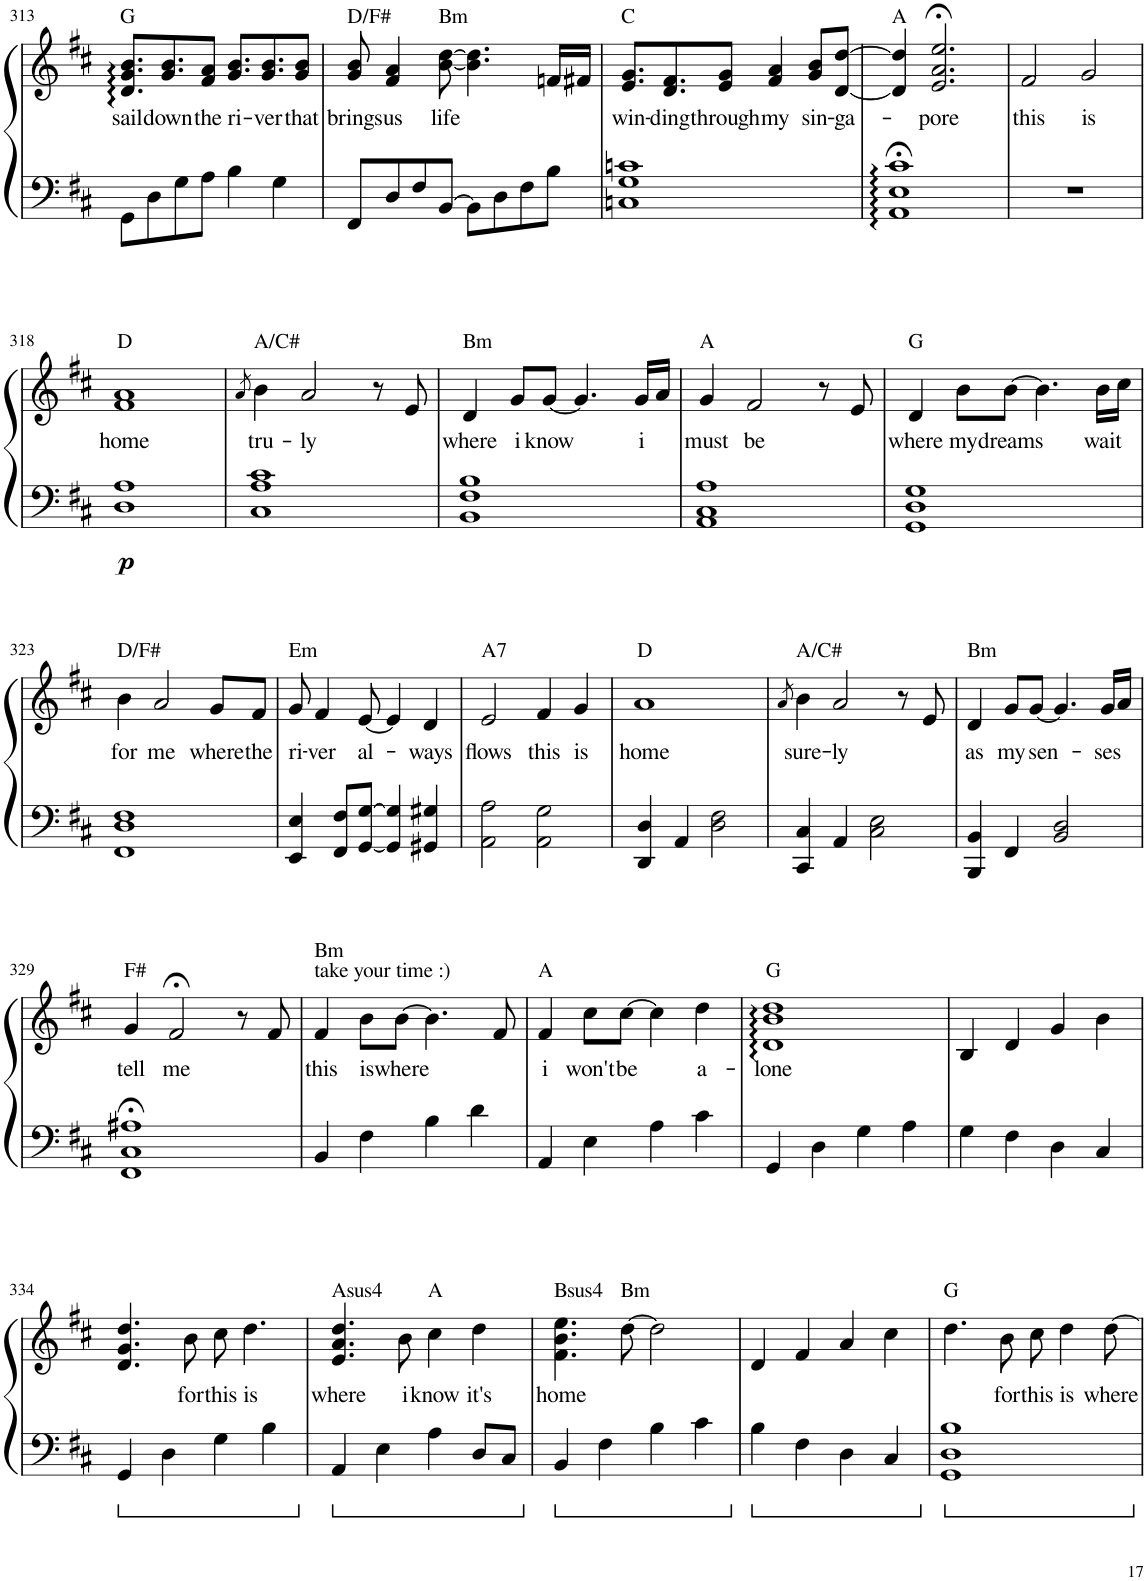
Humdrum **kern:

**kern	**kern	**text	**dynam
*part1	*part1	*part1	*part1
*staff2	*staff1	*staff1	*staff1/2
*I"Piano	*	*	*
*I'Pno.	*	*	*
!!LO:PB:g=z
*clefF4	*clefF4	*	*
*k[f#c#]	*k[f#c#]	*	*
*M4/4	*M4/4	*	*
=313	=313	=313	=313
!	!LO:TX:a:t=G	!	!
!	!	!LO:LY:b	!
8GG\L	8.d/ 8.g/ 8.b/L	sail	.
8D\	.	.	.
!	!	!LO:LY:b	!
.	8.g/ 8.b/	down	.
8G\	.	.	.
!	!	!LO:LY:b	!
8A\J	8f#/ 8a/J	the	.
!	!	!LO:LY:b	!
4B\	8.g/ 8.b/L	ri-	.
!	!	!LO:LY:b	!
.	8.g/ 8.b/	-ver	.
4G\	.	.	.
!	!	!LO:LY:b	!
.	8g/ 8b/J	that	.
=314	=314	=314	=314
!	!LO:TX:a:t=D/F#	!	!
!	!	!LO:LY:b	!
8FF#/L	8g/ 8b/	brings	.
!	!	!LO:LY:b	!
8D/	4f#/ 4a/	us	.
8F#/	.	.	.
!	!LO:TX:a:t=Bm	!	!
!	!	!LO:LY:b	!
[8BB/J	[8b\ [8dd\	life	.
8BB\L]	4.b\] 4.dd\]	.	.
8D\	.	.	.
8F#\	.	.	.
8B\J	16fn/LL	.	.
.	16f#X/JJ	.	.
=315	=315	=315	=315
!	!LO:TX:a:t=C	!	!
!	!	!LO:LY:b	!
1Cn 1G 1cn	8.e/ 8.g/L	win-	.
!	!	!LO:LY:b	!
.	8.d/ 8.f#/	-ding	.
!	!	!LO:LY:b	!
.	8e/ 8g/J	through	.
!	!	!LO:LY:b	!
.	4f#/ 4a/	my	.
!	!	!LO:LY:b	!
.	8g/ 8b/L	sin-	.
!	!	!LO:LY:b	!
.	[8d/ [8dd/J	-ga-	.
=316	=316	=316	=316
!	!LO:TX:a:t=A	!	!
1AA;< 1E;< 1c#;<	4d/] 4dd/]	.	.
!	!	!LO:LY:b	!
.	2.e/;< 2.a/;< 2.ee/;<	-pore	.
=317	=317	=317	=317
!	!	!LO:LY:b	!
1r	2f#/	this	.
!	!	!LO:LY:b	!
.	2g/	is	.
!!LO:LB:g=z
=318	=318	=318	=318
!	!LO:TX:a:t=D	!	!
!	!	!LO:LY:b	!LO:DY:b=2
1D 1A	1f# 1a	home	p
=319	=319	=319	=319
.	8qa/	.	.
!	!LO:TX:a:t=A/C#	!	!
!	!	!LO:LY:b	!
1C# 1A 1c#	4b\	tru-	.
!	!	!LO:LY:b	!
.	2a/	-ly	.
.	8r	.	.
.	8e/	.	.
=320	=320	=320	=320
!	!LO:TX:a:t=Bm	!	!
!	!	!LO:LY:b	!
1BB 1F# 1B	4d/	where	.
!	!	!LO:LY:b	!
.	8g/L	i	.
!	!	!LO:LY:b	!
.	[8g/J	know	.
.	4.g/]	.	.
!	!	!LO:LY:b	!
.	16g/LL	i	.
.	16a/JJ	.	.
=321	=321	=321	=321
!	!LO:TX:a:t=A	!	!
!	!	!LO:LY:b	!
1AA 1C# 1A	4g/	must	.
!	!	!LO:LY:b	!
.	2f#/	be	.
.	8r	.	.
.	8e/	.	.
=322	=322	=322	=322
!	!LO:TX:a:t=G	!	!
!	!	!LO:LY:b	!
1GG 1D 1G	4d/	where	.
!	!	!LO:LY:b	!
.	8b\L	my	.
!	!	!LO:LY:b	!
.	[8b\J	dreams	.
.	4.b\]	.	.
!	!	!LO:LY:b	!
.	16b\LL	wait	.
.	16cc#\JJ	.	.
!!LO:LB:g=z
=323	=323	=323	=323
!	!LO:TX:a:t=D/F#	!	!
!	!	!LO:LY:b	!
1FF# 1D 1F#	4b\	for	.
!	!	!LO:LY:b	!
.	2a/	me	.
!	!	!LO:LY:b	!
.	8g/L	where	.
!	!	!LO:LY:b	!
.	8f#/J	the	.
=324	=324	=324	=324
!	!LO:TX:a:t=Em	!	!
!	!	!LO:LY:b	!
4EE/ 4E/	8g/	ri-	.
!	!	!LO:LY:b	!
.	4f#/	-ver	.
8FF#/ 8F#/L	.	.	.
!	!	!LO:LY:b	!
[8GG/ [8G/J	[8e/	al-	.
4GG/] 4G/]	4e/]	.	.
!	!	!LO:LY:b	!
4GG#X/ 4G#X/	4d/	-ways	.
=325	=325	=325	=325
!	!LO:TX:a:t=A7	!	!
!	!	!LO:LY:b	!
2AA\ 2A\	2e/	flows	.
!	!	!LO:LY:b	!
2AA\ 2G\	4f#/	this	.
!	!	!LO:LY:b	!
.	4g/	is	.
=326	=326	=326	=326
!	!LO:TX:a:t=D	!	!
!	!	!LO:LY:b	!
4DD/ 4D/	1a	home	.
4AA/	.	.	.
2D\ 2F#\	.	.	.
=327	=327	=327	=327
.	8qa/	.	.
!	!LO:TX:a:t=A/C#	!	!
!	!	!LO:LY:b	!
4CC#/ 4C#/	4b\	sure-	.
!	!	!LO:LY:b	!
4AA/	2a/	-ly	.
2C#\ 2E\	.	.	.
.	8r	.	.
.	8e/	.	.
=328	=328	=328	=328
!	!LO:TX:a:t=Bm	!	!
!	!	!LO:LY:b	!
4BBB/ 4BB/	4d/	as	.
!	!	!LO:LY:b	!
4FF#/	8g/L	my	.
!	!	!LO:LY:b	!
.	[8g/J	sen-	.
2BB/ 2D/	4.g/]	.	.
!	!	!LO:LY:b	!
.	16g/LL	-ses	.
.	16a/JJ	.	.
!!LO:LB:g=z
=329	=329	=329	=329
!	!LO:TX:a:t=F#	!	!
!	!	!LO:LY:b	!
1FF#;< 1C#;< 1A#X;<	4g/	tell	.
!	!	!LO:LY:b	!
.	2f#;</	me	.
.	8r	.	.
.	8f#/	.	.
=330	=330	=330	=330
!	!LO:TX:a:t=take your time &colon;)	!	!
!	!LO:TX:a:t=Bm	!	!
!	!	!LO:LY:b	!
4BB/	4f#/	this	.
!	!	!LO:LY:b	!
4F#\	8b\L	is	.
!	!	!LO:LY:b	!
.	[8b\J	where	.
4B\	4.b\]	.	.
4d\	.	.	.
.	8f#/	.	.
=331	=331	=331	=331
!	!LO:TX:a:t=A	!	!
!	!	!LO:LY:b	!
4AA/	4f#/	i	.
!	!	!LO:LY:b	!
4E\	8cc#\L	won't	.
!	!	!LO:LY:b	!
.	[8cc#\J	be	.
4A\	4cc#\]	.	.
!	!	!LO:LY:b	!
4c#\	4dd\	a-	.
=332	=332	=332	=332
!	!LO:TX:a:t=G	!	!
!	!	!LO:LY:b	!
4GG/	1d 1b 1dd	-lone	.
4D\	.	.	.
4G\	.	.	.
4A\	.	.	.
=333	=333	=333	=333
4G\	4B/	.	.
4F#\	4d/	.	.
4D\	4g/	.	.
4C#/	4b\	.	.
!!LO:LB:g=z
=334	=334	=334	=334
4GG/	4.d/ 4.g/ 4.dd/	.	.
4D\	.	.	.
!	!	!LO:LY:b	!
.	8b\	for	.
!	!	!LO:LY:b	!
4G\	8cc#\	this	.
!	!	!LO:LY:b	!
.	4.dd\	is	.
4B\	.	.	.
=335	=335	=335	=335
!	!LO:TX:a:t=Asus4	!	!
!	!	!LO:LY:b	!
4AA/	4.e/ 4.a/ 4.dd/	where	.
4E\	.	.	.
!	!	!LO:LY:b	!
.	8b\	i	.
!	!LO:TX:a:t=A	!	!
!	!	!LO:LY:b	!
4A\	4cc#\	know	.
!	!	!LO:LY:b	!
8D/L	4dd\	it's	.
8C#/J	.	.	.
=336	=336	=336	=336
!	!LO:TX:a:t=Bsus4	!	!
!	!	!LO:LY:b	!
4BB/	4.f#\ 4.b\ 4.ee\	home	.
4F#\	.	.	.
!	!LO:TX:a:t=Bm	!	!
.	[8dd\	.	.
4B\	2dd\]	.	.
4c#\	.	.	.
=337	=337	=337	=337
4B\	4d/	.	.
4F#\	4f#/	.	.
4D\	4a/	.	.
4C#/	4cc#\	.	.
=338	=338	=338	=338
!	!LO:TX:a:t=G	!	!
1GG 1D 1B	4.dd\	.	.
!	!	!LO:LY:b	!
.	8b\	for	.
!	!	!LO:LY:b	!
.	8cc#\	this	.
!	!	!LO:LY:b	!
.	4dd\	is	.
!	!	!LO:LY:b	!
.	[8dd\	where	.
=	=	=	=
*-	*-	*-	*-
